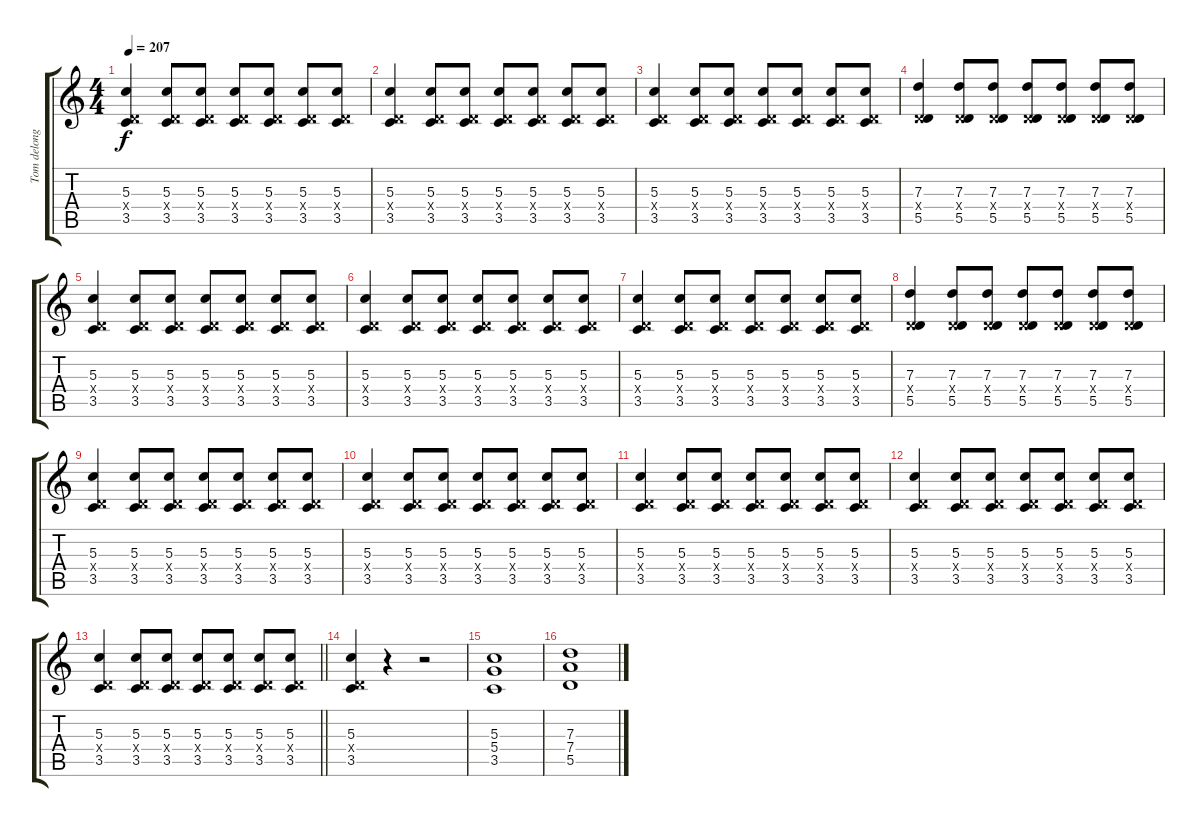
\track ("Tom delonge lead" "Tom delong") {instrument distortionguitar}
\staff {score tabs}
\tuning (E4 B3 G3 D3 A2 E2) {hide}
\ts (4 4)
\tempo 207
\clef g2
\ks c
(5.3 0.4{x} 3.5).4{dy f} (5.3 0.4{x} 3.5).8 (5.3 0.4{x} 3.5).8 (5.3 0.4{x} 3.5).8 (5.3 0.4{x} 3.5).8 (5.3 0.4{x} 3.5).8 (5.3 0.4{x} 3.5).8 |
(5.3 0.4{x} 3.5).4 (5.3 0.4{x} 3.5).8 (5.3 0.4{x} 3.5).8 (5.3 0.4{x} 3.5).8 (5.3 0.4{x} 3.5).8 (5.3 0.4{x} 3.5).8 (5.3 0.4{x} 3.5).8 |
(5.3 0.4{x} 3.5).4 (5.3 0.4{x} 3.5).8 (5.3 0.4{x} 3.5).8 (5.3 0.4{x} 3.5).8 (5.3 0.4{x} 3.5).8 (5.3 0.4{x} 3.5).8 (5.3 0.4{x} 3.5).8 |
(7.3 0.4{x} 5.5).4 (7.3 0.4{x} 5.5).8 (7.3 0.4{x} 5.5).8 (7.3 0.4{x} 5.5).8 (7.3 0.4{x} 5.5).8 (7.3 0.4{x} 5.5).8 (7.3 0.4{x} 5.5).8 |
(5.3 0.4{x} 3.5).4 (5.3 0.4{x} 3.5).8 (5.3 0.4{x} 3.5).8 (5.3 0.4{x} 3.5).8 (5.3 0.4{x} 3.5).8 (5.3 0.4{x} 3.5).8 (5.3 0.4{x} 3.5).8 |
(5.3 0.4{x} 3.5).4 (5.3 0.4{x} 3.5).8 (5.3 0.4{x} 3.5).8 (5.3 0.4{x} 3.5).8 (5.3 0.4{x} 3.5).8 (5.3 0.4{x} 3.5).8 (5.3 0.4{x} 3.5).8 |
(5.3 0.4{x} 3.5).4 (5.3 0.4{x} 3.5).8 (5.3 0.4{x} 3.5).8 (5.3 0.4{x} 3.5).8 (5.3 0.4{x} 3.5).8 (5.3 0.4{x} 3.5).8 (5.3 0.4{x} 3.5).8 |
(7.3 0.4{x} 5.5).4 (7.3 0.4{x} 5.5).8 (7.3 0.4{x} 5.5).8 (7.3 0.4{x} 5.5).8 (7.3 0.4{x} 5.5).8 (7.3 0.4{x} 5.5).8 (7.3 0.4{x} 5.5).8 |
(5.3 0.4{x} 3.5).4 (5.3 0.4{x} 3.5).8 (5.3 0.4{x} 3.5).8 (5.3 0.4{x} 3.5).8 (5.3 0.4{x} 3.5).8 (5.3 0.4{x} 3.5).8 (5.3 0.4{x} 3.5).8 |
(5.3 0.4{x} 3.5).4 (5.3 0.4{x} 3.5).8 (5.3 0.4{x} 3.5).8 (5.3 0.4{x} 3.5).8 (5.3 0.4{x} 3.5).8 (5.3 0.4{x} 3.5).8 (5.3 0.4{x} 3.5).8 |
(5.3 0.4{x} 3.5).4 (5.3 0.4{x} 3.5).8 (5.3 0.4{x} 3.5).8 (5.3 0.4{x} 3.5).8 (5.3 0.4{x} 3.5).8 (5.3 0.4{x} 3.5).8 (5.3 0.4{x} 3.5).8 |
(5.3 0.4{x} 3.5).4 (5.3 0.4{x} 3.5).8 (5.3 0.4{x} 3.5).8 (5.3 0.4{x} 3.5).8 (5.3 0.4{x} 3.5).8 (5.3 0.4{x} 3.5).8 (5.3 0.4{x} 3.5).8 |
\barLineRight lightlight
(5.3 0.4{x} 3.5).4 (5.3 0.4{x} 3.5).8 (5.3 0.4{x} 3.5).8 (5.3 0.4{x} 3.5).8 (5.3 0.4{x} 3.5).8 (5.3 0.4{x} 3.5).8 (5.3 0.4{x} 3.5).8 |
(5.3 0.4{x} 3.5).4 r.4 r.2 |
(5.3 5.4 3.5).1 |
(7.3 7.4 5.5).1
